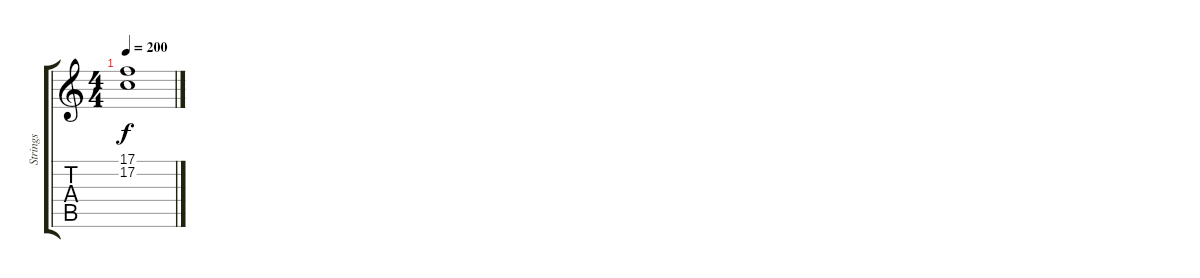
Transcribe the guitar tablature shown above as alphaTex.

\track ("Strings" "Strings") {instrument stringensemble1}
\staff {score tabs}
\tuning (C4 G3 Eb3 Bb2 F2 C2) {hide}
\ts (4 4)
\tempo 200
\clef g2
\ks c
(17.1{t} 17.2{t}).1{dy f}
